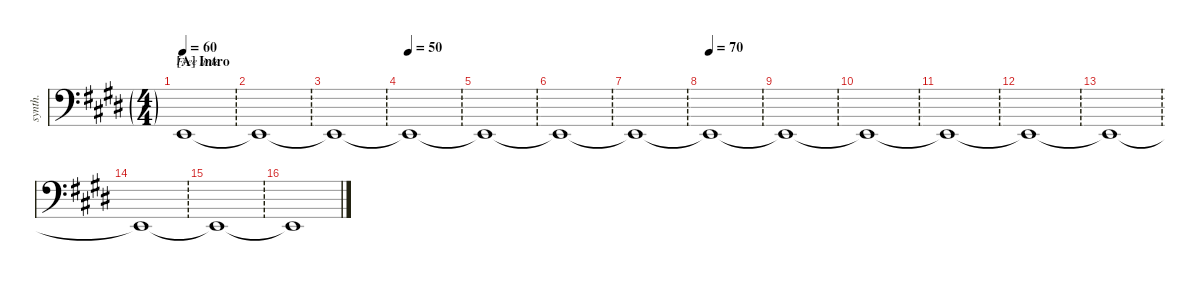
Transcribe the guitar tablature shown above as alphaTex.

\defaultSystemsLayout 4
\hideDynamics
\bracketExtendMode nobrackets
\track ("Key Synthesizer" "synth.") {instrument fx3crystal}
\staff {score}
\tuning (E4 B3 G3 D3 A2 E2)
\ts (4 4)
\ft
\section ("A" "Intro")
\tempo 60
\clef f4
\ks e
-24.1{acc forcenatural}.1{dy mf instrument fx3crystal} |
\ft
-24.1{t acc forcenatural}.1 |
\ft
-24.1{t acc forcenatural}.1 |
\ft
\tempo 50
-24.1{t acc forcenatural}.1 |
\ft
-24.1{t acc forcenatural}.1 |
\ft
-24.1{t acc forcenatural}.1 |
\ft
-24.1{t acc forcenatural}.1 |
\ft
\tempo 70
-24.1{t acc forcenatural}.1 |
\ft
-24.1{t acc forcenatural}.1 |
\ft
-24.1{t acc forcenatural}.1 |
\ft
-24.1{t acc forcenatural}.1 |
\ft
-24.1{t acc forcenatural}.1 |
\ft
-24.1{t acc forcenatural}.1 |
\ft
-24.1{t acc forcenatural}.1 |
\ft
-24.1{t acc forcenatural}.1 |
\ft
-24.1{t acc forcenatural}.1
